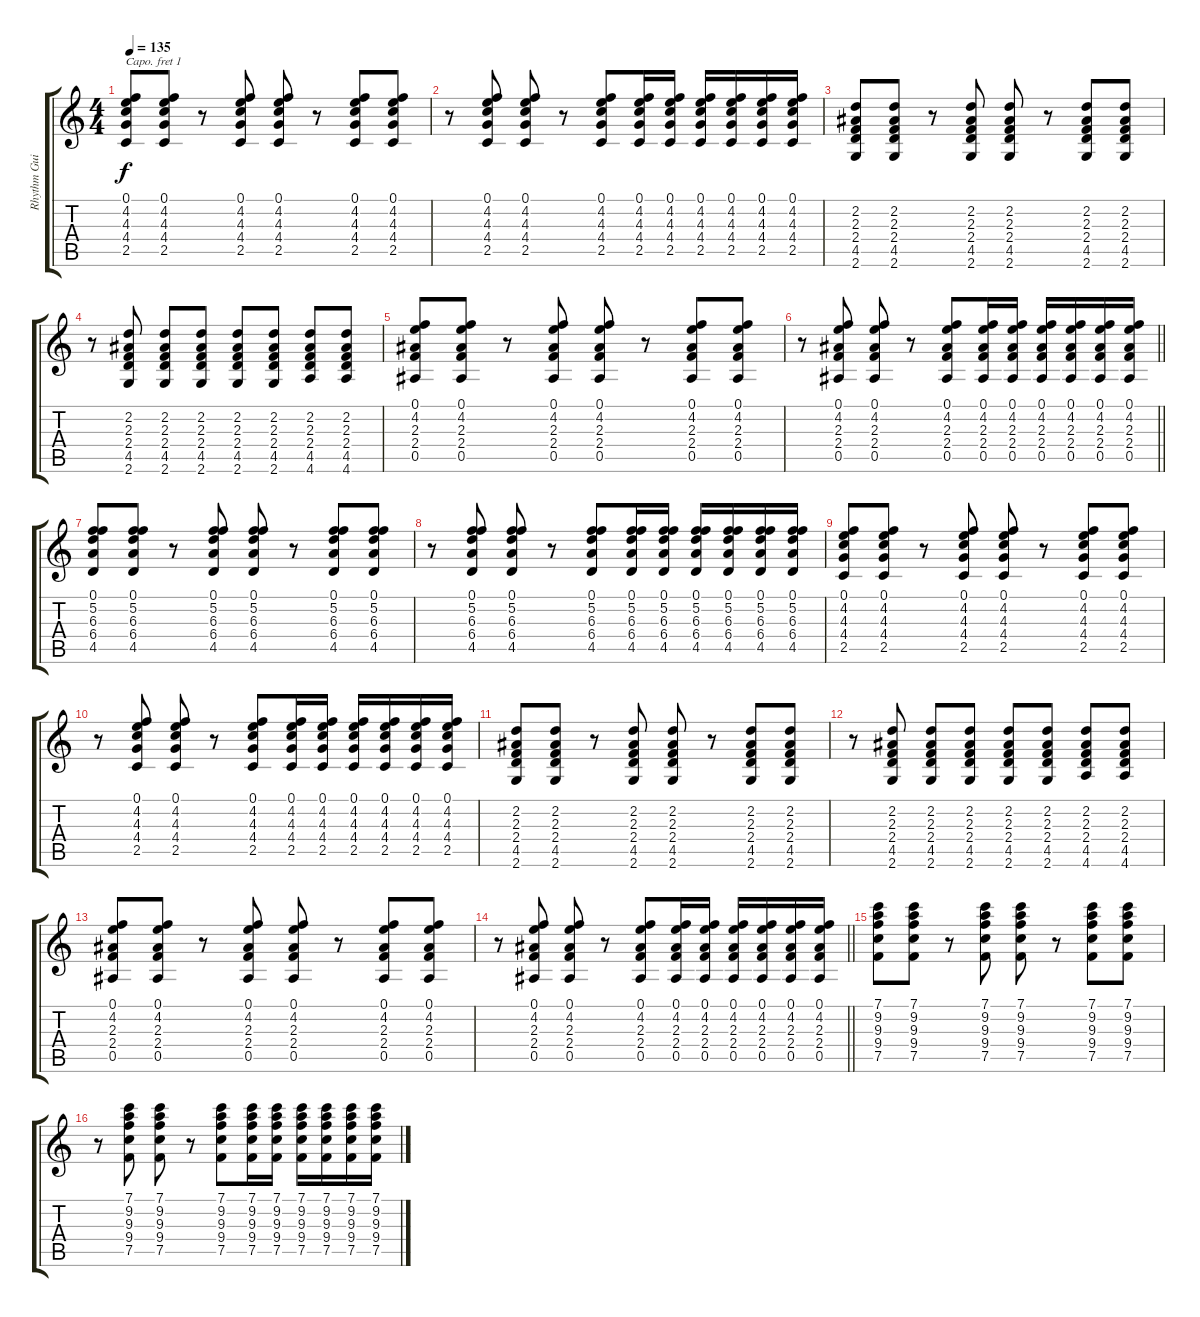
\track ("Rhythm Guitar" "Rhythm Gui") {instrument electricguitarclean}
\staff {score tabs}
\capo 1
\tuning (E4 B3 G3 D3 A2 E2) {hide}
\ts (4 4)
\tempo 135
\clef g2
\ks c
(0.1 4.2 4.3 4.4 2.5).8{dy f} (0.1 4.2 4.3 4.4 2.5).8 r.8 (0.1 4.2 4.3 4.4 2.5).8 (0.1 4.2 4.3 4.4 2.5).8 r.8 (0.1 4.2 4.3 4.4 2.5).8 (0.1 4.2 4.3 4.4 2.5).8 |
r.8 (0.1 4.2 4.3 4.4 2.5).8 (0.1 4.2 4.3 4.4 2.5).8 r.8 (0.1 4.2 4.3 4.4 2.5).8 (0.1 4.2 4.3 4.4 2.5).16 (0.1 4.2 4.3 4.4 2.5).16 (0.1 4.2 4.3 4.4 2.5).16 (0.1 4.2 4.3 4.4 2.5).16 (0.1 4.2 4.3 4.4 2.5).16 (0.1 4.2 4.3 4.4 2.5).16 |
(2.2 2.3 2.4 4.5 2.6).8 (2.2 2.3 2.4 4.5 2.6).8 r.8 (2.2 2.3 2.4 4.5 2.6).8 (2.2 2.3 2.4 4.5 2.6).8 r.8 (2.2 2.3 2.4 4.5 2.6).8 (2.2 2.3 2.4 4.5 2.6).8 |
r.8 (2.2 2.3 2.4 4.5 2.6).8 (2.2 2.3 2.4 4.5 2.6).8 (2.2 2.3 2.4 4.5 2.6).8 (2.2 2.3 2.4 4.5 2.6).8 (2.2 2.3 2.4 4.5 2.6).8 (2.2 2.3 2.4 4.5 4.6).8 (2.2 2.3 2.4 4.5 4.6).8 |
(0.1 4.2 2.3 2.4 0.5).8 (0.1 4.2 2.3 2.4 0.5).8 r.8 (0.1 4.2 2.3 2.4 0.5).8 (0.1 4.2 2.3 2.4 0.5).8 r.8 (0.1 4.2 2.3 2.4 0.5).8 (0.1 4.2 2.3 2.4 0.5).8 |
\barLineRight lightlight
r.8 (0.1 4.2 2.3 2.4 0.5).8 (0.1 4.2 2.3 2.4 0.5).8 r.8 (0.1 4.2 2.3 2.4 0.5).8 (0.1 4.2 2.3 2.4 0.5).16 (0.1 4.2 2.3 2.4 0.5).16 (0.1 4.2 2.3 2.4 0.5).16 (0.1 4.2 2.3 2.4 0.5).16 (0.1 4.2 2.3 2.4 0.5).16 (0.1 4.2 2.3 2.4 0.5).16 |
(0.1 5.2 6.3 6.4 4.5).8 (0.1 5.2 6.3 6.4 4.5).8 r.8 (0.1 5.2 6.3 6.4 4.5).8 (0.1 5.2 6.3 6.4 4.5).8 r.8 (0.1 5.2 6.3 6.4 4.5).8 (0.1 5.2 6.3 6.4 4.5).8 |
r.8 (0.1 5.2 6.3 6.4 4.5).8 (0.1 5.2 6.3 6.4 4.5).8 r.8 (0.1 5.2 6.3 6.4 4.5).8 (0.1 5.2 6.3 6.4 4.5).16 (0.1 5.2 6.3 6.4 4.5).16 (0.1 5.2 6.3 6.4 4.5).16 (0.1 5.2 6.3 6.4 4.5).16 (0.1 5.2 6.3 6.4 4.5).16 (0.1 5.2 6.3 6.4 4.5).16 |
(0.1 4.2 4.3 4.4 2.5).8 (0.1 4.2 4.3 4.4 2.5).8 r.8 (0.1 4.2 4.3 4.4 2.5).8 (0.1 4.2 4.3 4.4 2.5).8 r.8 (0.1 4.2 4.3 4.4 2.5).8 (0.1 4.2 4.3 4.4 2.5).8 |
r.8 (0.1 4.2 4.3 4.4 2.5).8 (0.1 4.2 4.3 4.4 2.5).8 r.8 (0.1 4.2 4.3 4.4 2.5).8 (0.1 4.2 4.3 4.4 2.5).16 (0.1 4.2 4.3 4.4 2.5).16 (0.1 4.2 4.3 4.4 2.5).16 (0.1 4.2 4.3 4.4 2.5).16 (0.1 4.2 4.3 4.4 2.5).16 (0.1 4.2 4.3 4.4 2.5).16 |
(2.2 2.3 2.4 4.5 2.6).8 (2.2 2.3 2.4 4.5 2.6).8 r.8 (2.2 2.3 2.4 4.5 2.6).8 (2.2 2.3 2.4 4.5 2.6).8 r.8 (2.2 2.3 2.4 4.5 2.6).8 (2.2 2.3 2.4 4.5 2.6).8 |
r.8 (2.2 2.3 2.4 4.5 2.6).8 (2.2 2.3 2.4 4.5 2.6).8 (2.2 2.3 2.4 4.5 2.6).8 (2.2 2.3 2.4 4.5 2.6).8 (2.2 2.3 2.4 4.5 2.6).8 (2.2 2.3 2.4 4.5 4.6).8 (2.2 2.3 2.4 4.5 4.6).8 |
(0.1 4.2 2.3 2.4 0.5).8 (0.1 4.2 2.3 2.4 0.5).8 r.8 (0.1 4.2 2.3 2.4 0.5).8 (0.1 4.2 2.3 2.4 0.5).8 r.8 (0.1 4.2 2.3 2.4 0.5).8 (0.1 4.2 2.3 2.4 0.5).8 |
\barLineRight lightlight
r.8 (0.1 4.2 2.3 2.4 0.5).8 (0.1 4.2 2.3 2.4 0.5).8 r.8 (0.1 4.2 2.3 2.4 0.5).8 (0.1 4.2 2.3 2.4 0.5).16 (0.1 4.2 2.3 2.4 0.5).16 (0.1 4.2 2.3 2.4 0.5).16 (0.1 4.2 2.3 2.4 0.5).16 (0.1 4.2 2.3 2.4 0.5).16 (0.1 4.2 2.3 2.4 0.5).16 |
(7.1 9.2 9.3 9.4 7.5).8{instrument overdrivenguitar} (7.1 9.2 9.3 9.4 7.5).8 r.8 (7.1 9.2 9.3 9.4 7.5).8 (7.1 9.2 9.3 9.4 7.5).8 r.8 (7.1 9.2 9.3 9.4 7.5).8 (7.1 9.2 9.3 9.4 7.5).8 |
r.8 (7.1 9.2 9.3 9.4 7.5).8 (7.1 9.2 9.3 9.4 7.5).8 r.8 (7.1 9.2 9.3 9.4 7.5).8 (7.1 9.2 9.3 9.4 7.5).16 (7.1 9.2 9.3 9.4 7.5).16 (7.1 9.2 9.3 9.4 7.5).16 (7.1 9.2 9.3 9.4 7.5).16 (7.1 9.2 9.3 9.4 7.5).16 (7.1 9.2 9.3 9.4 7.5).16
